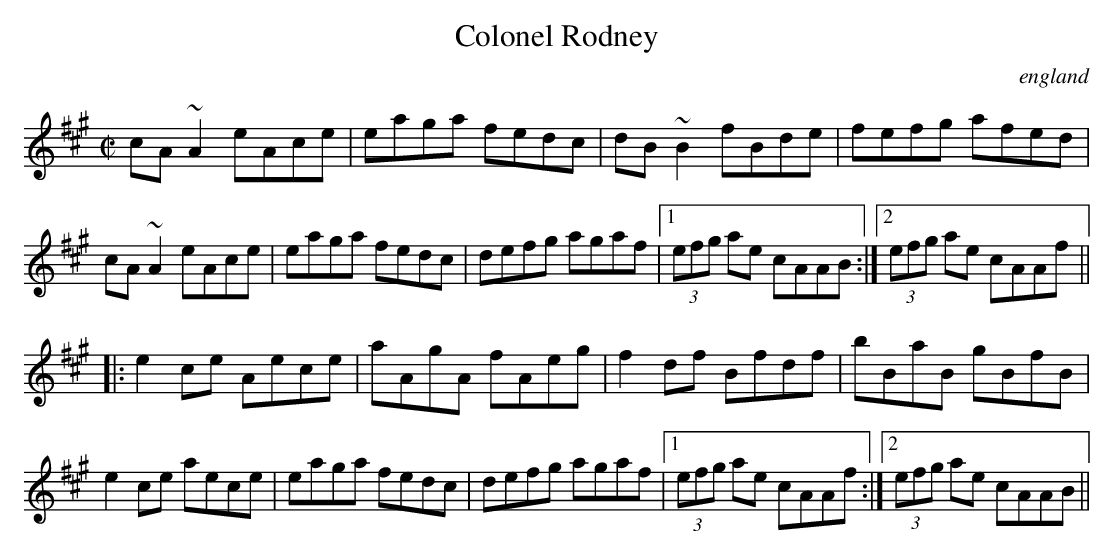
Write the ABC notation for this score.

X:1
T:Colonel Rodney
O:england
M:C|
K:A
cA~A2 eAce|eaga fedc|dB~B2 fBde|fefg afed|
cA~A2 eAce|eaga fedc|defg agaf|1 (3efg ae cAAB:|2 (3efg ae cAAf||
|:e2ce Aece|aAgA fAeg|f2df Bfdf|bBaB gBfB|
e2ce aece|eaga fedc|defg agaf|1 (3efg ae cAAf:|2 (3efg ae cAAB||
